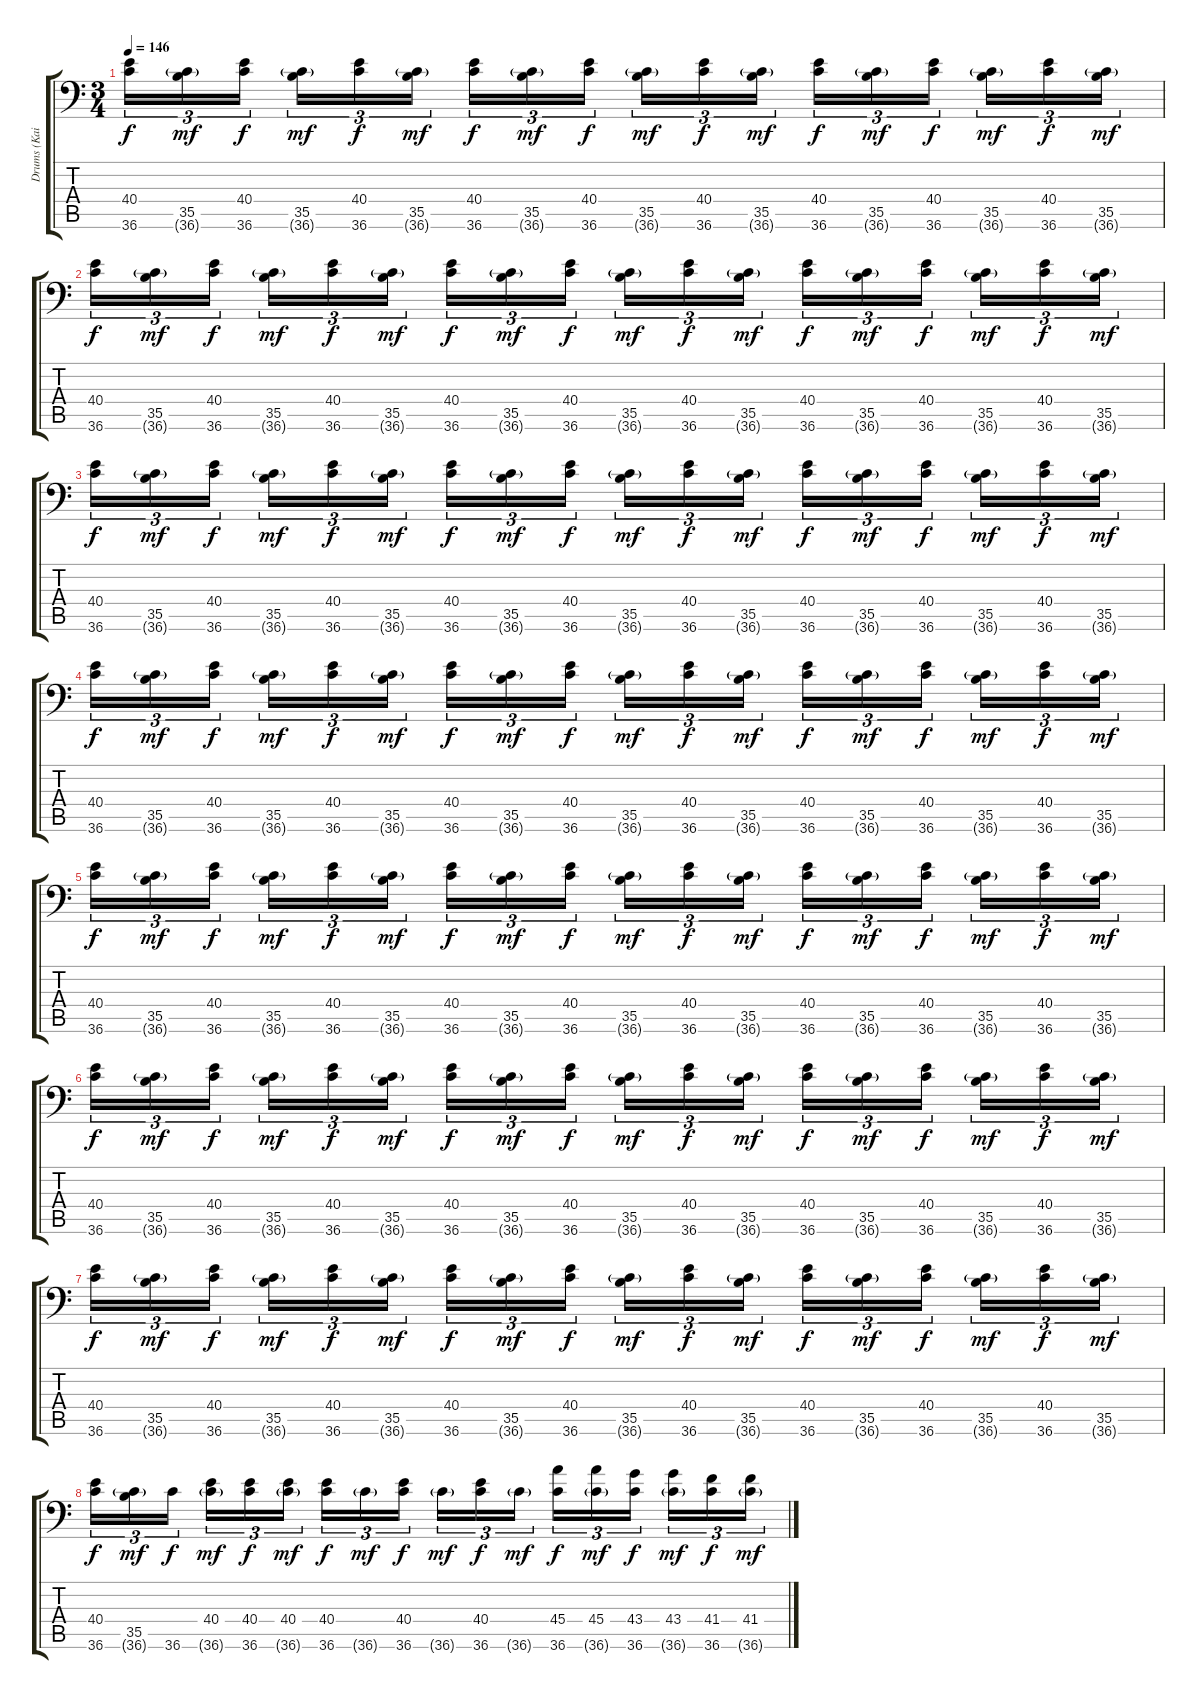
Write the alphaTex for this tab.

\track ("Drums (Kai)" "Drums (Kai") {instrument acousticgrandpiano}
\staff {score tabs}
\tuning (C-1 C-1 C-1 C-1 C-1 C-1) {hide}
\ts (3 4)
\tempo 146
\clef f4
\ks c
(40.4 36.6).16{tu (3 2) dy f} (35.5 36.6{g}).16{tu (3 2) dy mf} (40.4 36.6).16{tu (3 2) dy f} (35.5 36.6{g}).16{tu (3 2) dy mf} (40.4 36.6).16{tu (3 2) dy f} (35.5 36.6{g}).16{tu (3 2) dy mf} (40.4 36.6).16{tu (3 2) dy f} (35.5 36.6{g}).16{tu (3 2) dy mf} (40.4 36.6).16{tu (3 2) dy f} (35.5 36.6{g}).16{tu (3 2) dy mf} (40.4 36.6).16{tu (3 2) dy f} (35.5 36.6{g}).16{tu (3 2) dy mf} (40.4 36.6).16{tu (3 2) dy f} (35.5 36.6{g}).16{tu (3 2) dy mf} (40.4 36.6).16{tu (3 2) dy f} (35.5 36.6{g}).16{tu (3 2) dy mf} (40.4 36.6).16{tu (3 2) dy f} (35.5 36.6{g}).16{tu (3 2) dy mf} |
(40.4 36.6).16{tu (3 2) dy f} (35.5 36.6{g}).16{tu (3 2) dy mf} (40.4 36.6).16{tu (3 2) dy f} (35.5 36.6{g}).16{tu (3 2) dy mf} (40.4 36.6).16{tu (3 2) dy f} (35.5 36.6{g}).16{tu (3 2) dy mf} (40.4 36.6).16{tu (3 2) dy f} (35.5 36.6{g}).16{tu (3 2) dy mf} (40.4 36.6).16{tu (3 2) dy f} (35.5 36.6{g}).16{tu (3 2) dy mf} (40.4 36.6).16{tu (3 2) dy f} (35.5 36.6{g}).16{tu (3 2) dy mf} (40.4 36.6).16{tu (3 2) dy f} (35.5 36.6{g}).16{tu (3 2) dy mf} (40.4 36.6).16{tu (3 2) dy f} (35.5 36.6{g}).16{tu (3 2) dy mf} (40.4 36.6).16{tu (3 2) dy f} (35.5 36.6{g}).16{tu (3 2) dy mf} |
(40.4 36.6).16{tu (3 2) dy f} (35.5 36.6{g}).16{tu (3 2) dy mf} (40.4 36.6).16{tu (3 2) dy f} (35.5 36.6{g}).16{tu (3 2) dy mf} (40.4 36.6).16{tu (3 2) dy f} (35.5 36.6{g}).16{tu (3 2) dy mf} (40.4 36.6).16{tu (3 2) dy f} (35.5 36.6{g}).16{tu (3 2) dy mf} (40.4 36.6).16{tu (3 2) dy f} (35.5 36.6{g}).16{tu (3 2) dy mf} (40.4 36.6).16{tu (3 2) dy f} (35.5 36.6{g}).16{tu (3 2) dy mf} (40.4 36.6).16{tu (3 2) dy f} (35.5 36.6{g}).16{tu (3 2) dy mf} (40.4 36.6).16{tu (3 2) dy f} (35.5 36.6{g}).16{tu (3 2) dy mf} (40.4 36.6).16{tu (3 2) dy f} (35.5 36.6{g}).16{tu (3 2) dy mf} |
(40.4 36.6).16{tu (3 2) dy f} (35.5 36.6{g}).16{tu (3 2) dy mf} (40.4 36.6).16{tu (3 2) dy f} (35.5 36.6{g}).16{tu (3 2) dy mf} (40.4 36.6).16{tu (3 2) dy f} (35.5 36.6{g}).16{tu (3 2) dy mf} (40.4 36.6).16{tu (3 2) dy f} (35.5 36.6{g}).16{tu (3 2) dy mf} (40.4 36.6).16{tu (3 2) dy f} (35.5 36.6{g}).16{tu (3 2) dy mf} (40.4 36.6).16{tu (3 2) dy f} (35.5 36.6{g}).16{tu (3 2) dy mf} (40.4 36.6).16{tu (3 2) dy f} (35.5 36.6{g}).16{tu (3 2) dy mf} (40.4 36.6).16{tu (3 2) dy f} (35.5 36.6{g}).16{tu (3 2) dy mf} (40.4 36.6).16{tu (3 2) dy f} (35.5 36.6{g}).16{tu (3 2) dy mf} |
(40.4 36.6).16{tu (3 2) dy f} (35.5 36.6{g}).16{tu (3 2) dy mf} (40.4 36.6).16{tu (3 2) dy f} (35.5 36.6{g}).16{tu (3 2) dy mf} (40.4 36.6).16{tu (3 2) dy f} (35.5 36.6{g}).16{tu (3 2) dy mf} (40.4 36.6).16{tu (3 2) dy f} (35.5 36.6{g}).16{tu (3 2) dy mf} (40.4 36.6).16{tu (3 2) dy f} (35.5 36.6{g}).16{tu (3 2) dy mf} (40.4 36.6).16{tu (3 2) dy f} (35.5 36.6{g}).16{tu (3 2) dy mf} (40.4 36.6).16{tu (3 2) dy f} (35.5 36.6{g}).16{tu (3 2) dy mf} (40.4 36.6).16{tu (3 2) dy f} (35.5 36.6{g}).16{tu (3 2) dy mf} (40.4 36.6).16{tu (3 2) dy f} (35.5 36.6{g}).16{tu (3 2) dy mf} |
(40.4 36.6).16{tu (3 2) dy f} (35.5 36.6{g}).16{tu (3 2) dy mf} (40.4 36.6).16{tu (3 2) dy f} (35.5 36.6{g}).16{tu (3 2) dy mf} (40.4 36.6).16{tu (3 2) dy f} (35.5 36.6{g}).16{tu (3 2) dy mf} (40.4 36.6).16{tu (3 2) dy f} (35.5 36.6{g}).16{tu (3 2) dy mf} (40.4 36.6).16{tu (3 2) dy f} (35.5 36.6{g}).16{tu (3 2) dy mf} (40.4 36.6).16{tu (3 2) dy f} (35.5 36.6{g}).16{tu (3 2) dy mf} (40.4 36.6).16{tu (3 2) dy f} (35.5 36.6{g}).16{tu (3 2) dy mf} (40.4 36.6).16{tu (3 2) dy f} (35.5 36.6{g}).16{tu (3 2) dy mf} (40.4 36.6).16{tu (3 2) dy f} (35.5 36.6{g}).16{tu (3 2) dy mf} |
(40.4 36.6).16{tu (3 2) dy f} (35.5 36.6{g}).16{tu (3 2) dy mf} (40.4 36.6).16{tu (3 2) dy f} (35.5 36.6{g}).16{tu (3 2) dy mf} (40.4 36.6).16{tu (3 2) dy f} (35.5 36.6{g}).16{tu (3 2) dy mf} (40.4 36.6).16{tu (3 2) dy f} (35.5 36.6{g}).16{tu (3 2) dy mf} (40.4 36.6).16{tu (3 2) dy f} (35.5 36.6{g}).16{tu (3 2) dy mf} (40.4 36.6).16{tu (3 2) dy f} (35.5 36.6{g}).16{tu (3 2) dy mf} (40.4 36.6).16{tu (3 2) dy f} (35.5 36.6{g}).16{tu (3 2) dy mf} (40.4 36.6).16{tu (3 2) dy f} (35.5 36.6{g}).16{tu (3 2) dy mf} (40.4 36.6).16{tu (3 2) dy f} (35.5 36.6{g}).16{tu (3 2) dy mf} |
(40.4 36.6).16{tu (3 2) dy f} (35.5 36.6{g}).16{tu (3 2) dy mf} 36.6.16{tu (3 2) dy f} (40.4 36.6{g}).16{tu (3 2) dy mf} (40.4 36.6).16{tu (3 2) dy f} (40.4 36.6{g}).16{tu (3 2) dy mf} (40.4 36.6).16{tu (3 2) dy f} 36.6{g}.16{tu (3 2) dy mf} (40.4 36.6).16{tu (3 2) dy f} 36.6{g}.16{tu (3 2) dy mf} (40.4 36.6).16{tu (3 2) dy f} 36.6{g}.16{tu (3 2) dy mf} (45.4 36.6).16{tu (3 2) dy f} (45.4 36.6{g}).16{tu (3 2) dy mf} (43.4 36.6).16{tu (3 2) dy f} (43.4 36.6{g}).16{tu (3 2) dy mf} (41.4 36.6).16{tu (3 2) dy f} (41.4 36.6{g}).16{tu (3 2) dy mf}
